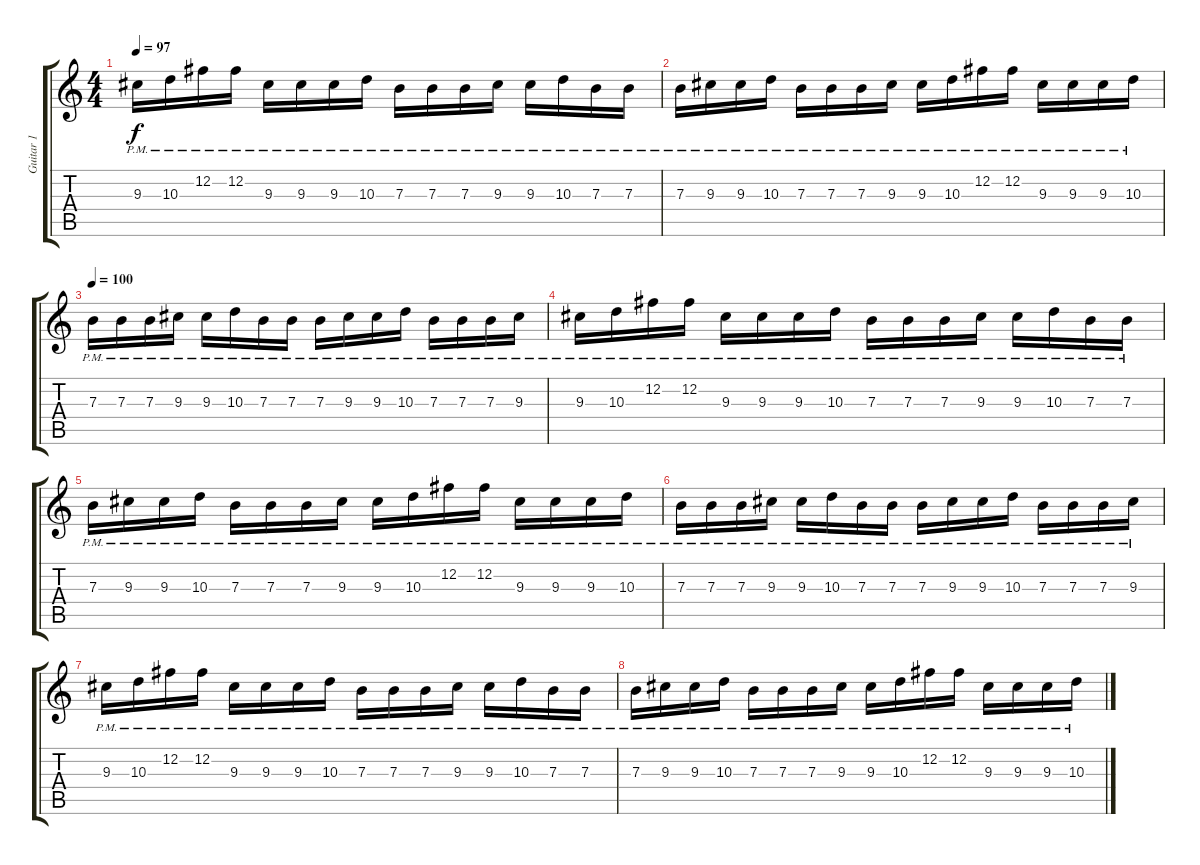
\track ("Guitar 1" "Guitar 1") {instrument distortionguitar}
\staff {score tabs}
\tuning (Db4 Gb3 E3 B2 Gb2 B1) {hide}
\ts (4 4)
\tempo 97
\clef g2
\ks c
9.3{pm}.16{dy f} 10.3{pm}.16 12.2{pm}.16 12.2{pm}.16 9.3{pm}.16 9.3{pm}.16 9.3{pm}.16 10.3{pm}.16 7.3{pm}.16 7.3{pm}.16 7.3{pm}.16 9.3{pm}.16 9.3{pm}.16 10.3{pm}.16 7.3{pm}.16 7.3{pm}.16 |
7.3{pm}.16 9.3{pm}.16 9.3{pm}.16 10.3{pm}.16 7.3{pm}.16 7.3{pm}.16 7.3{pm}.16 9.3{pm}.16 9.3{pm}.16 10.3{pm}.16 12.2{pm}.16 12.2{pm}.16 9.3{pm}.16 9.3{pm}.16 9.3{pm}.16 10.3{pm}.16 |
\tempo 100
7.3{pm}.16 7.3{pm}.16 7.3{pm}.16 9.3{pm}.16 9.3{pm}.16 10.3{pm}.16 7.3{pm}.16 7.3{pm}.16 7.3{pm}.16 9.3{pm}.16 9.3{pm}.16 10.3{pm}.16 7.3{pm}.16 7.3{pm}.16 7.3{pm}.16 9.3{pm}.16 |
9.3{pm}.16 10.3{pm}.16 12.2{pm}.16 12.2{pm}.16 9.3{pm}.16 9.3{pm}.16 9.3{pm}.16 10.3{pm}.16 7.3{pm}.16 7.3{pm}.16 7.3{pm}.16 9.3{pm}.16 9.3{pm}.16 10.3{pm}.16 7.3{pm}.16 7.3{pm}.16 |
7.3{pm}.16 9.3{pm}.16 9.3{pm}.16 10.3{pm}.16 7.3{pm}.16 7.3{pm}.16 7.3{pm}.16 9.3{pm}.16 9.3{pm}.16 10.3{pm}.16 12.2{pm}.16 12.2{pm}.16 9.3{pm}.16 9.3{pm}.16 9.3{pm}.16 10.3{pm}.16 |
7.3{pm}.16 7.3{pm}.16 7.3{pm}.16 9.3{pm}.16 9.3{pm}.16 10.3{pm}.16 7.3{pm}.16 7.3{pm}.16 7.3{pm}.16 9.3{pm}.16 9.3{pm}.16 10.3{pm}.16 7.3{pm}.16 7.3{pm}.16 7.3{pm}.16 9.3{pm}.16 |
9.3{pm}.16 10.3{pm}.16 12.2{pm}.16 12.2{pm}.16 9.3{pm}.16 9.3{pm}.16 9.3{pm}.16 10.3{pm}.16 7.3{pm}.16 7.3{pm}.16 7.3{pm}.16 9.3{pm}.16 9.3{pm}.16 10.3{pm}.16 7.3{pm}.16 7.3{pm}.16 |
7.3{pm}.16 9.3{pm}.16 9.3{pm}.16 10.3{pm}.16 7.3{pm}.16 7.3{pm}.16 7.3{pm}.16 9.3{pm}.16 9.3{pm}.16 10.3{pm}.16 12.2{pm}.16 12.2{pm}.16 9.3{pm}.16 9.3{pm}.16 9.3{pm}.16 10.3{pm}.16
